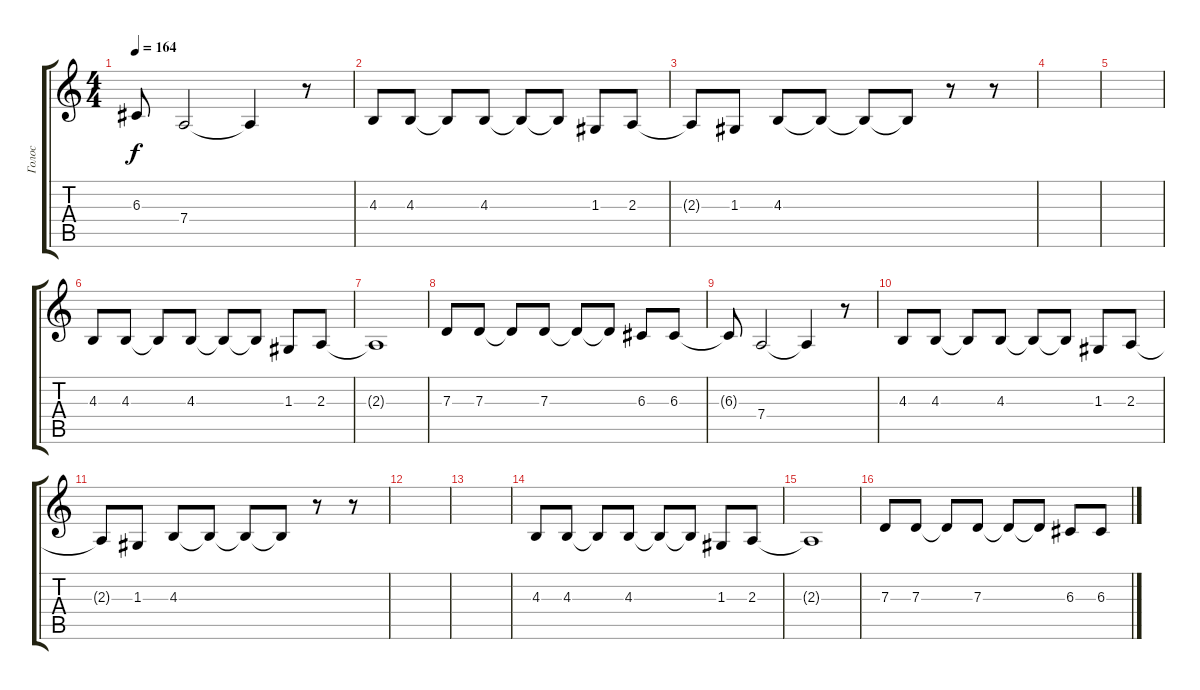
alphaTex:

\track ("Голос" "Голос") {instrument tenorsax}
\staff {score tabs}
\tuning (E4 B3 G3 D3 A2 E2) {hide}
\ts (4 4)
\tempo 164
\clef g2
\ks c
6.3{t}.8{dy f} 7.4.2 7.4{t}.4 r.8 |
4.3.8 4.3.8 4.3{t}.8 4.3.8 4.3{t}.8 4.3{t}.8 1.3.8 2.3.8 |
2.3{t}.8 1.3.8 4.3.8 4.3{t}.8 4.3{t}.8 4.3{t}.8 r.8 r.8 |
|
|
4.3.8 4.3.8 4.3{t}.8 4.3.8 4.3{t}.8 4.3{t}.8 1.3.8 2.3.8 |
2.3{t}.1 |
7.3.8 7.3.8 7.3{t}.8 7.3.8 7.3{t}.8 7.3{t}.8 6.3.8 6.3.8 |
6.3{t}.8 7.4.2 7.4{t}.4 r.8 |
4.3.8 4.3.8 4.3{t}.8 4.3.8 4.3{t}.8 4.3{t}.8 1.3.8 2.3.8 |
2.3{t}.8 1.3.8 4.3.8 4.3{t}.8 4.3{t}.8 4.3{t}.8 r.8 r.8 |
|
|
4.3.8 4.3.8 4.3{t}.8 4.3.8 4.3{t}.8 4.3{t}.8 1.3.8 2.3.8 |
2.3{t}.1 |
7.3.8 7.3.8 7.3{t}.8 7.3.8 7.3{t}.8 7.3{t}.8 6.3.8 6.3.8
